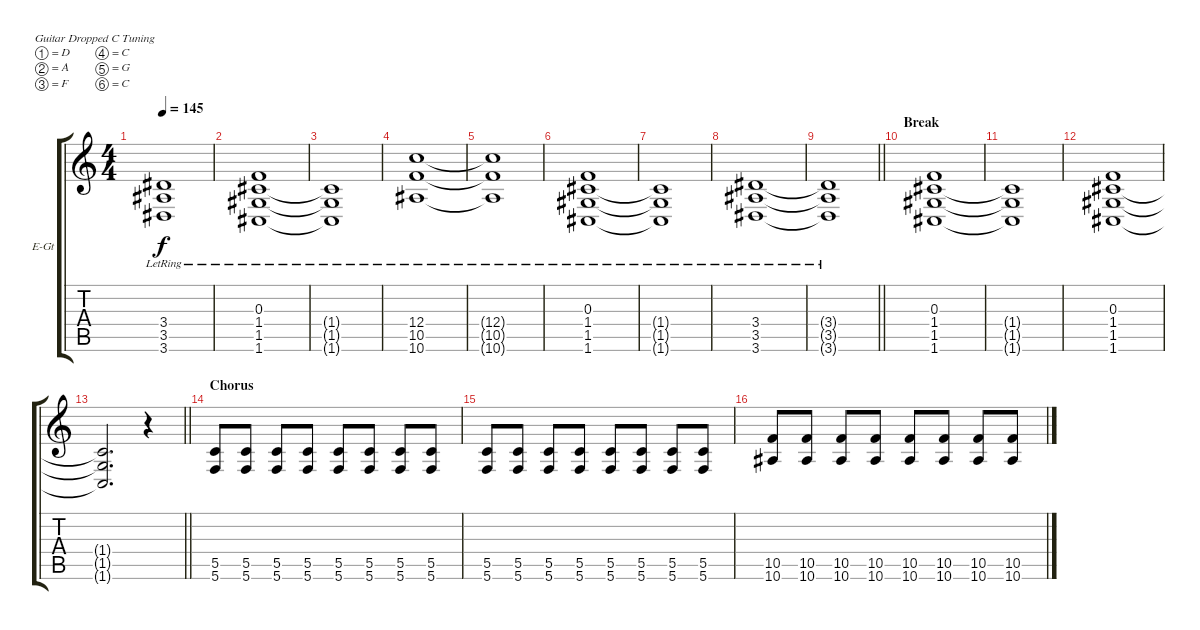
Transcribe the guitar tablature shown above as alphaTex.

\bracketExtendMode groupsimilarinstruments
\firstSystemTrackNameOrientation horizontal
\otherSystemsTrackNameOrientation horizontal
\track ("Jack" "E-Gt") {instrument distortionguitar}
\staff {score tabs}
\tuning (D4 A3 F3 C3 G2 C2)
\ts (4 4)
\tempo 145
\clef g2
\ks c
(3.4{lr t} 3.5{lr t} 3.6{lr t}).1{dy f} |
(1.4{lr} 1.5{lr} 1.6{lr} 0.3{lr}).1 |
(1.4{lr t} 1.5{lr t} 1.6{lr t}).1 |
(12.4{lr} 10.5{lr} 10.6{lr}).1 |
(12.4{lr t} 10.5{lr t} 10.6{lr t}).1 |
(1.4{lr} 1.5{lr} 1.6{lr} 0.3{lr}).1 |
(1.4{lr t} 1.5{lr t} 1.6{lr t}).1 |
(3.4{lr} 3.5{lr} 3.6{lr}).1 |
\barLineRight lightlight
(3.4{lr t} 3.5{lr t} 3.6{lr t}).1 |
\section ("" "Break")
(1.4 1.5 1.6 0.3).1 |
(1.4{t} 1.5{t} 1.6{t}).1 |
(1.4 1.5 1.6 0.3).1 |
\barLineRight lightlight
(1.4{t} 1.5{t} 1.6{t}).2{d} r.4 |
\section ("" "Chorus")
\scale
0.288679 (5.5 5.6).8 (5.5 5.6).8 (5.5 5.6).8 (5.5 5.6).8 (5.5 5.6).8 (5.5 5.6).8 (5.5 5.6).8 (5.5 5.6).8 |
\scale
0.242749 (5.5 5.6).8 (5.5 5.6).8 (5.5 5.6).8 (5.5 5.6).8 (5.5 5.6).8 (5.5 5.6).8 (5.5 5.6).8 (5.5 5.6).8 |
\scale
0.244286 (10.5 10.6).8 (10.5 10.6).8 (10.5 10.6).8 (10.5 10.6).8 (10.5 10.6).8 (10.5 10.6).8 (10.5 10.6).8 (10.5 10.6).8
